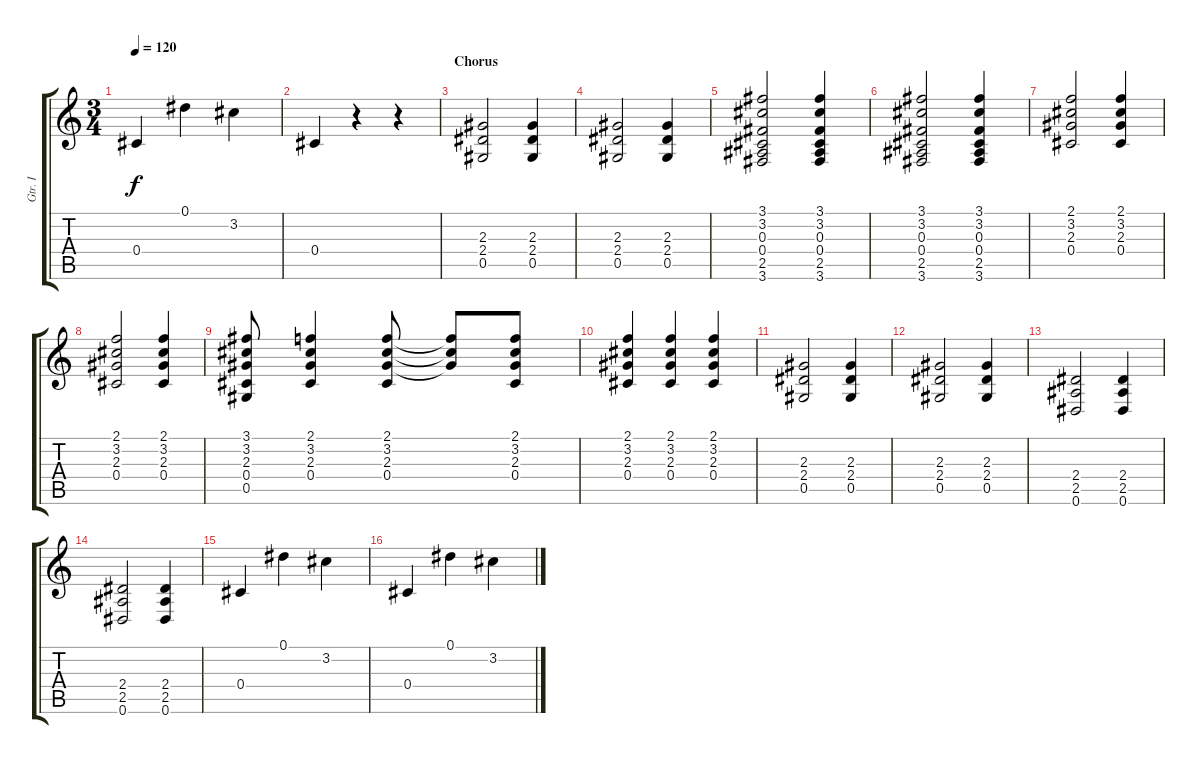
\track ("Gtr. I" "Gtr. I") {instrument acousticguitarsteel}
\staff {score tabs}
\tuning (Eb4 Bb3 Gb3 Db3 Ab2 Eb2) {hide}
\ts (3 4)
\tempo 120
\clef g2
\ks c
0.4.4{dy f} 0.1.4 3.2.4 |
0.4.4 r.4 r.4 |
\section ("" "Chorus")
(2.3 2.4 0.5).2 (2.3 2.4 0.5).4 |
(2.3 2.4 0.5).2 (2.3 2.4 0.5).4 |
(3.1 3.2 0.3 0.4 2.5 3.6).2 (3.1 3.2 0.3 0.4 2.5 3.6).4 |
(3.1 3.2 0.3 0.4 2.5 3.6).2 (3.1 3.2 0.3 0.4 2.5 3.6).4 |
(2.1 3.2 2.3 0.4).2 (2.1 3.2 2.3 0.4).4 |
(2.1 3.2 2.3 0.4).2 (2.1 3.2 2.3 0.4).4 |
(3.1 3.2 2.3 0.4 0.5).8 (2.1 3.2 2.3 0.4).4 (2.1 3.2 2.3 0.4).8 (2.1{t} 3.2{t} 2.3{t}).8 (2.1 3.2 2.3 0.4).8 |
(2.1 3.2 2.3 0.4).4 (2.1 3.2 2.3 0.4).4 (2.1 3.2 2.3 0.4).4 |
(2.3 2.4 0.5).2 (2.3 2.4 0.5).4 |
(2.3 2.4 0.5).2 (2.3 2.4 0.5).4 |
(2.4 2.5 0.6).2 (2.4 2.5 0.6).4 |
(2.4 2.5 0.6).2 (2.4 2.5 0.6).4 |
0.4.4 0.1.4 3.2.4 |
0.4.4 0.1.4 3.2.4
